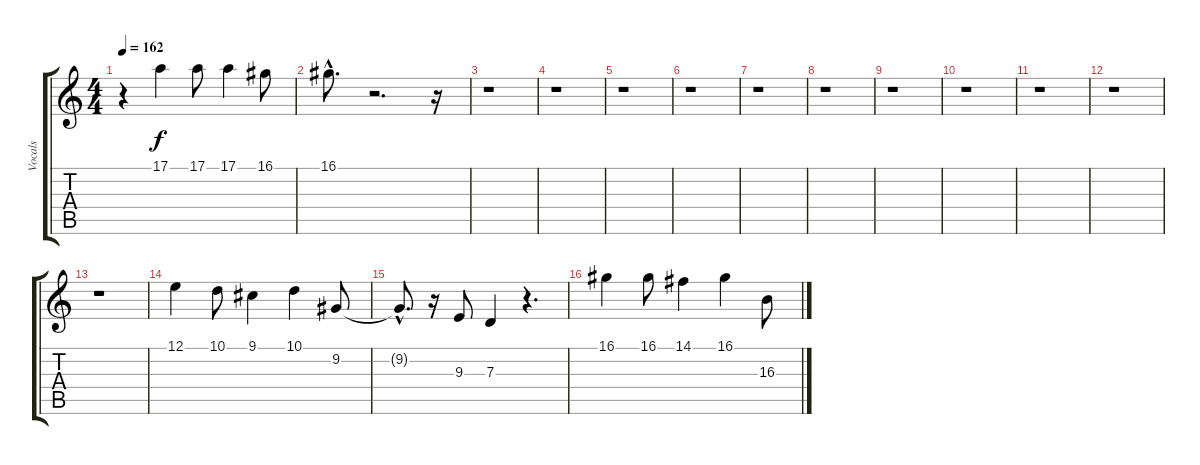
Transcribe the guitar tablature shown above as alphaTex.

\track ("Vocals" "Vocals") {instrument voiceoohs}
\staff {score tabs}
\tuning (E4 B3 G3 D3 A2 E2) {hide}
\ts (4 4)
\tempo 162
\clef g2
\ks c
r.4{dy f} 17.1.4 17.1.8 17.1.4 16.1.8 |
16.1{hac}.8{d} r.2{d} r.16 |
r.1 |
r.1 |
r.1 |
r.1 |
r.1 |
r.1 |
r.1 |
r.1 |
r.1 |
r.1 |
r.1 |
12.1.4 10.1.8 9.1.4 10.1.4 9.2.8 |
9.2{hac t}.8{d} r.16 9.3.8 7.3.4 r.4{d} |
16.1.4 16.1.8 14.1.4 16.1.4 16.3.8
